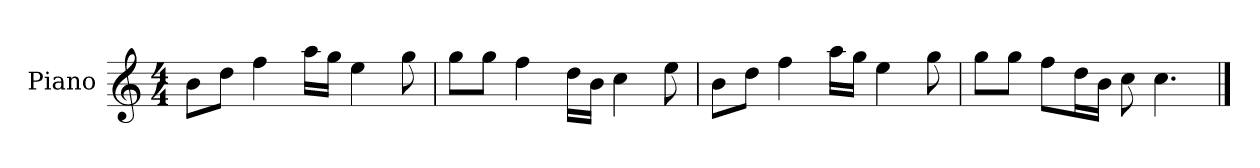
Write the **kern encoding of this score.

**kern
*part1
*staff1
*I"Piano
*I'P-no
*clefG2
*k[]
*M4/4
*MM90
=1
8b\L
8dd\J
4ff\
16aa\LL
16gg\JJ
4ee\
8gg\
=2
8gg\L
8gg\J
4ff\
16dd\LL
16b\JJ
4cc\
8ee\
=3
8b\L
8dd\J
4ff\
16aa\LL
16gg\JJ
4ee\
8gg\
=4
8gg\L
8gg\J
8ff\L
16dd\L
16b\JJ
8cc\
4.cc\
==
*-
